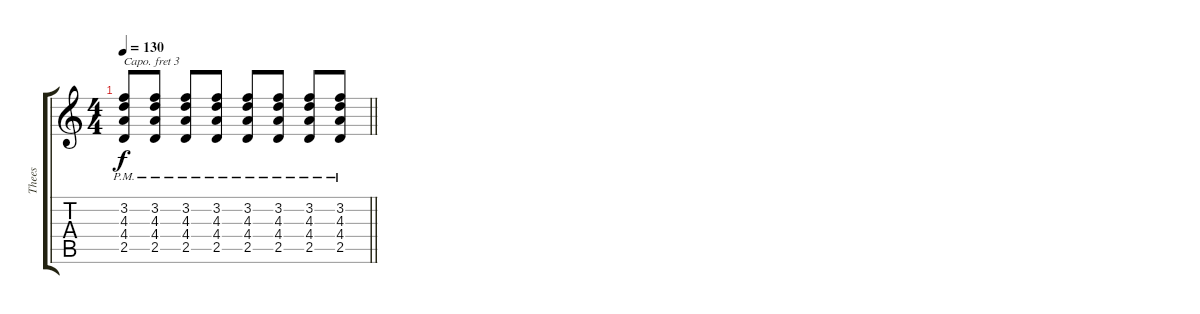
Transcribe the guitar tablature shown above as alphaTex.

\track ("Thees" "Thees") {instrument acousticguitarsteel}
\staff {score tabs}
\capo 3
\tuning (E4 B3 G3 D3 A2 E2) {hide}
\ts (4 4)
\tempo 130
\clef g2
\barLineRight lightlight
\ks c
(3.2{pm} 4.3{pm} 4.4{pm} 2.5{pm}).8{dy f} (3.2{pm} 4.3{pm} 4.4{pm} 2.5{pm}).8 (3.2{pm} 4.3{pm} 4.4{pm} 2.5{pm}).8 (3.2{pm} 4.3{pm} 4.4{pm} 2.5{pm}).8 (3.2{pm} 4.3{pm} 4.4{pm} 2.5{pm}).8 (3.2{pm} 4.3{pm} 4.4{pm} 2.5{pm}).8 (3.2{pm} 4.3{pm} 4.4{pm} 2.5{pm}).8 (3.2{pm} 4.3{pm} 4.4{pm} 2.5{pm}).8
